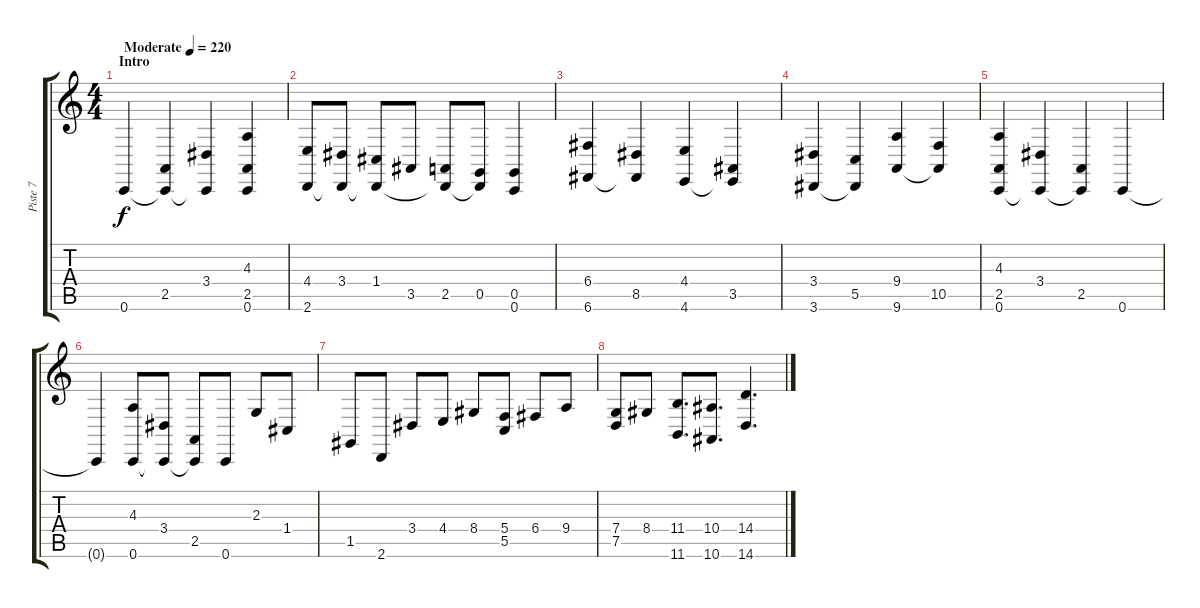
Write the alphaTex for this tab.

\track ("Piste 7" "Piste 7") {instrument acousticgrandpiano}
\staff {score tabs}
\tuning (D4 A3 F3 C3 G2 C2) {hide}
\ts (4 4)
\section ("" "Intro")
\tempo (220 "Moderate")
\clef g2
\ks c
0.6.4{dy f instrument acousticgrandpiano} (2.5 0.6{t}).4 (3.4 0.6{t}).4 (4.3 2.5 0.6).4 |
(4.4 2.6).8 (3.4 2.6{t}).8 (1.4 2.6{t}).8 3.5.8 (2.5 2.6{t}).8 (0.5 2.6{t}).8 (0.5 0.6).4 |
(6.4 6.6).4 (8.5 6.6{t}).4 (4.4 4.6).4 (3.5 4.6{t}).4 |
(3.4 3.6).4 (5.5 3.6{t}).4 (9.4 9.6).4 (10.5 9.6{t}).4 |
(4.3 2.5 0.6).4 (3.4 0.6{t}).4 (2.5 0.6{t}).4 0.6.4 |
0.6{t}.4 (4.3 0.6).8 (3.4 0.6{t}).8 (2.5 0.6{t}).8 0.6.8 2.3.8 1.4.8 |
1.5.8 2.6.8 3.4.8 4.4.8 8.4.8 (5.4 5.5).8 6.4.8 9.4.8 |
(7.4 7.5).8 8.4.8 (11.4 11.6).8{d} (10.4 10.6).8{d} (14.4 14.6).4{d}
